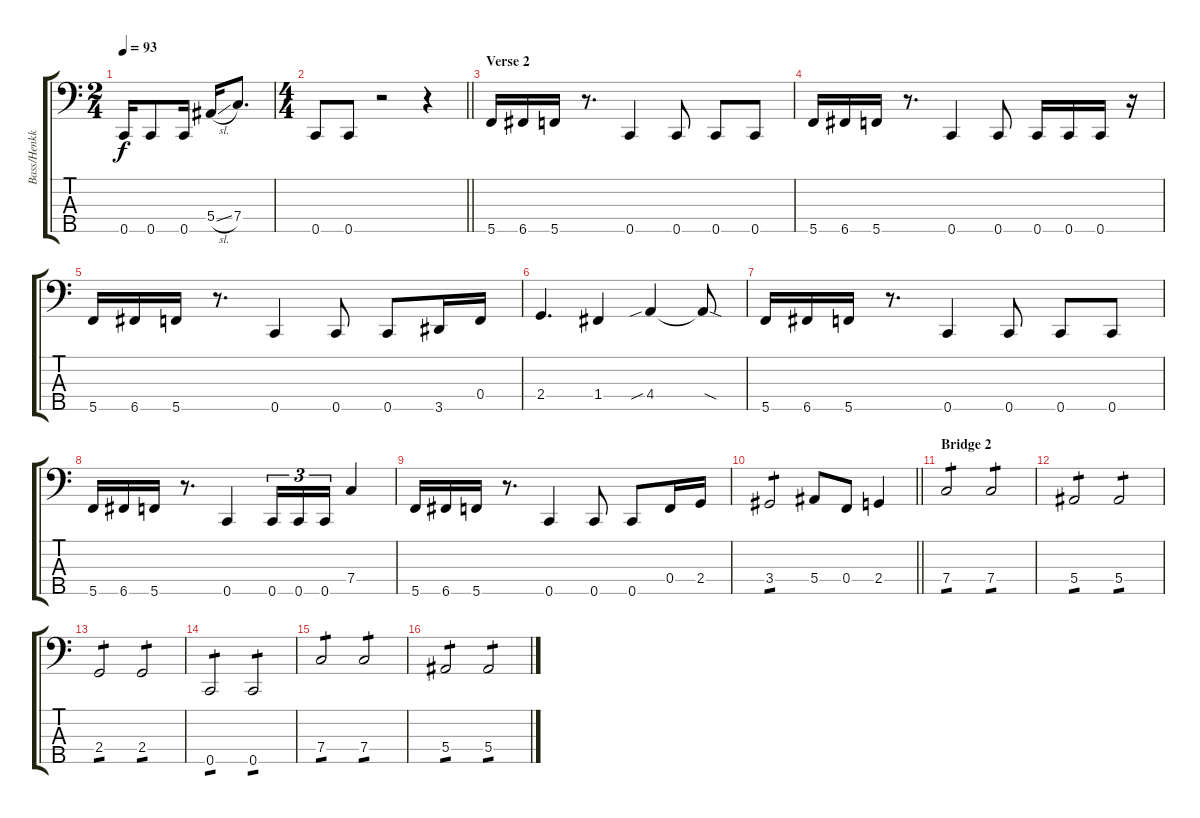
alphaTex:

\track ("Bass/Henkka" "Bass/Henkk") {instrument electricbasspick}
\staff {score tabs}
\tuning (Ab2 Eb2 Bb1 F1 C1) {hide}
\ts (2 4)
\tempo 93
\clef f4
\ks c
0.5.16{dy f} 0.5.8 0.5.16 5.4{sl}.16 7.4.8{d} |
\ts (4 4)
\barLineRight lightlight
0.5.8 0.5.8 r.2 r.4 |
\section ("" "Verse 2")
5.5.16 6.5.16 5.5.16 r.8{d} 0.5.4 0.5.8 0.5.8 0.5.8 |
5.5.16 6.5.16 5.5.16 r.8{d} 0.5.4 0.5.8 0.5.16 0.5.16 0.5.16 r.16 |
5.5.16 6.5.16 5.5.16 r.8{d} 0.5.4 0.5.8 0.5.8 3.5.16 0.4.16 |
2.4.4{d} 1.4.4 4.4{sib}.4 4.4{sod t}.8 |
5.5.16 6.5.16 5.5.16 r.8{d} 0.5.4 0.5.8 0.5.8 0.5.8 |
5.5.16 6.5.16 5.5.16 r.8{d} 0.5.4 0.5.16{tu (3 2)} 0.5.16{tu (3 2)} 0.5.16{tu (3 2)} 7.4.4 |
5.5.16 6.5.16 5.5.16 r.8{d} 0.5.4 0.5.8 0.5.8 0.4.16 2.4.16 |
\barLineRight lightlight
3.4.2{tp 1} 5.4.8 0.4.8 2.4.4 |
\section ("" "Bridge 2")
7.4.2{tp 1} 7.4.2{tp 1} |
5.4.2{tp 1} 5.4.2{tp 1} |
2.4.2{tp 1} 2.4.2{tp 1} |
0.5.2{tp 1} 0.5.2{tp 1} |
7.4.2{tp 1} 7.4.2{tp 1} |
5.4.2{tp 1} 5.4.2{tp 1}
